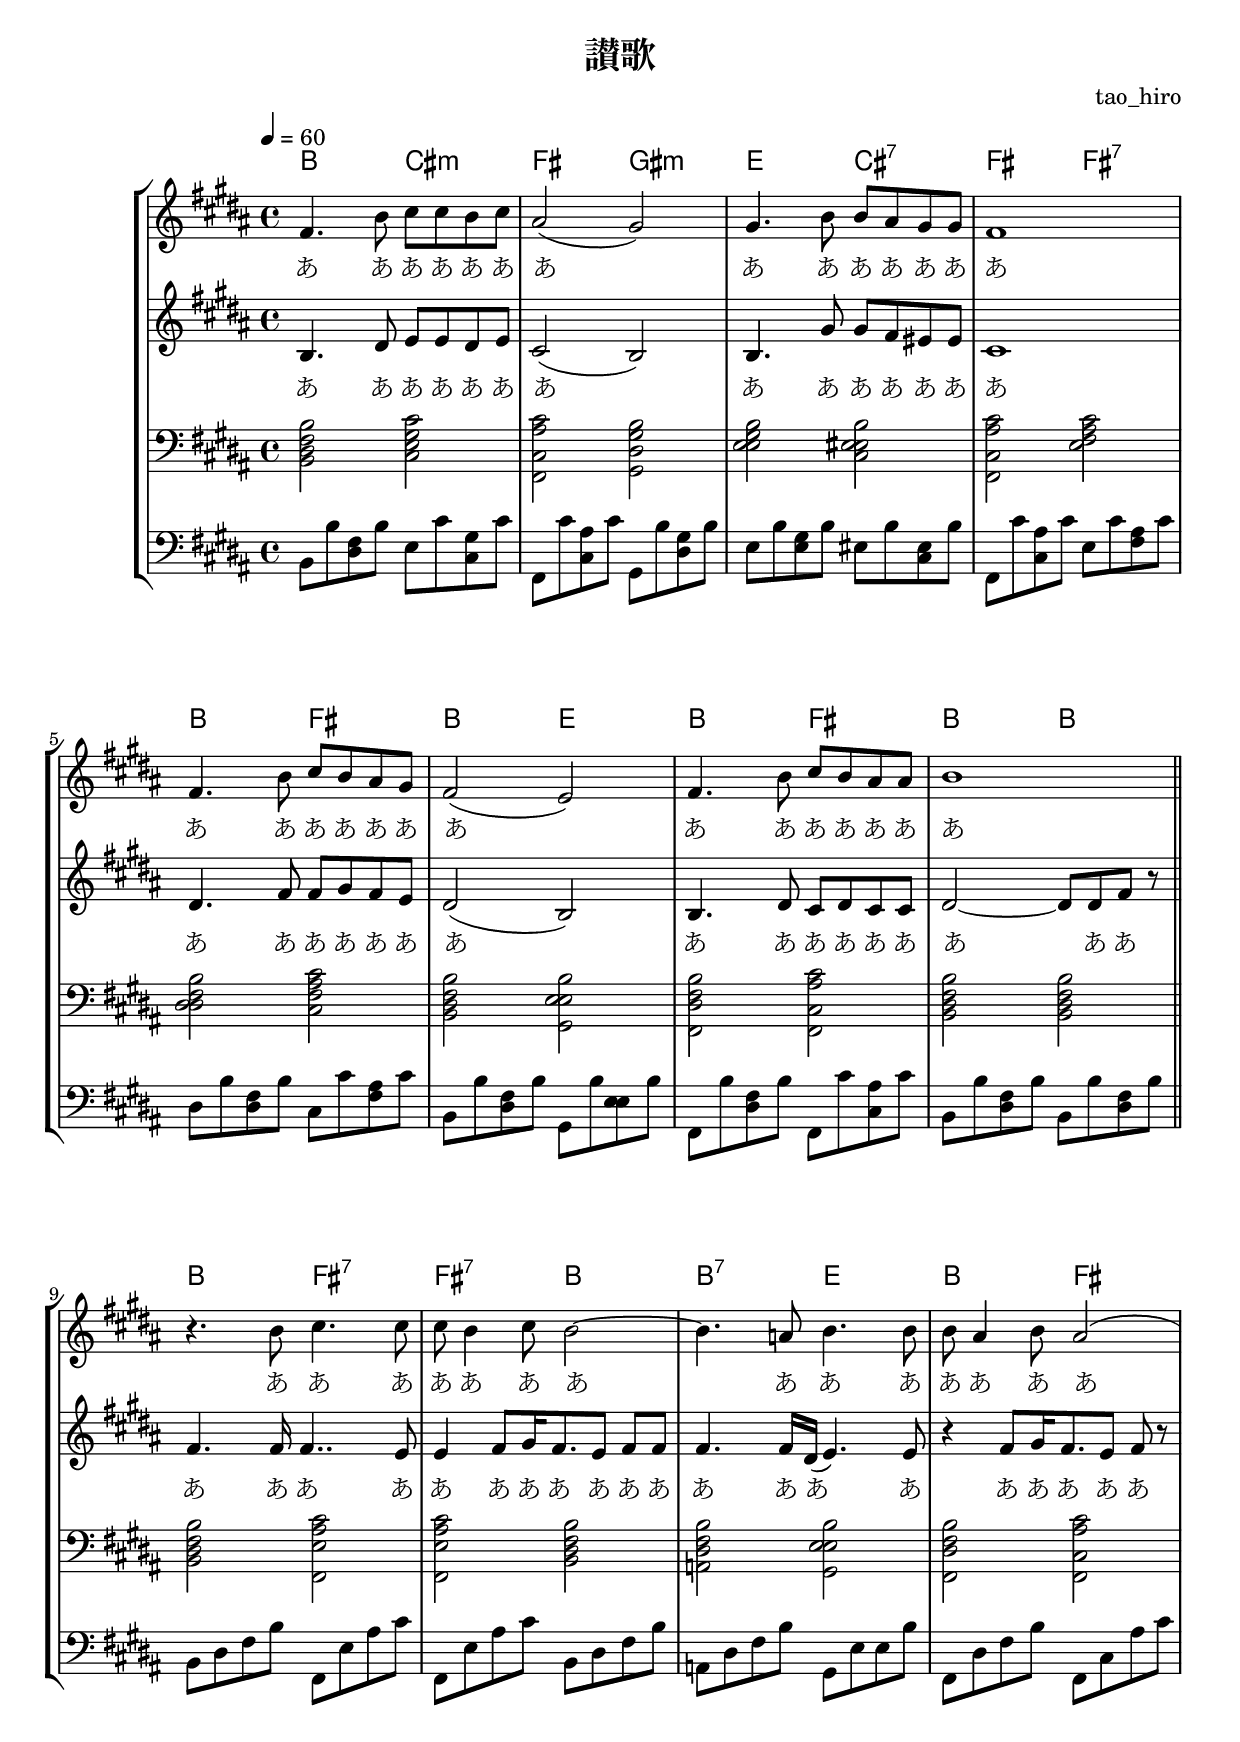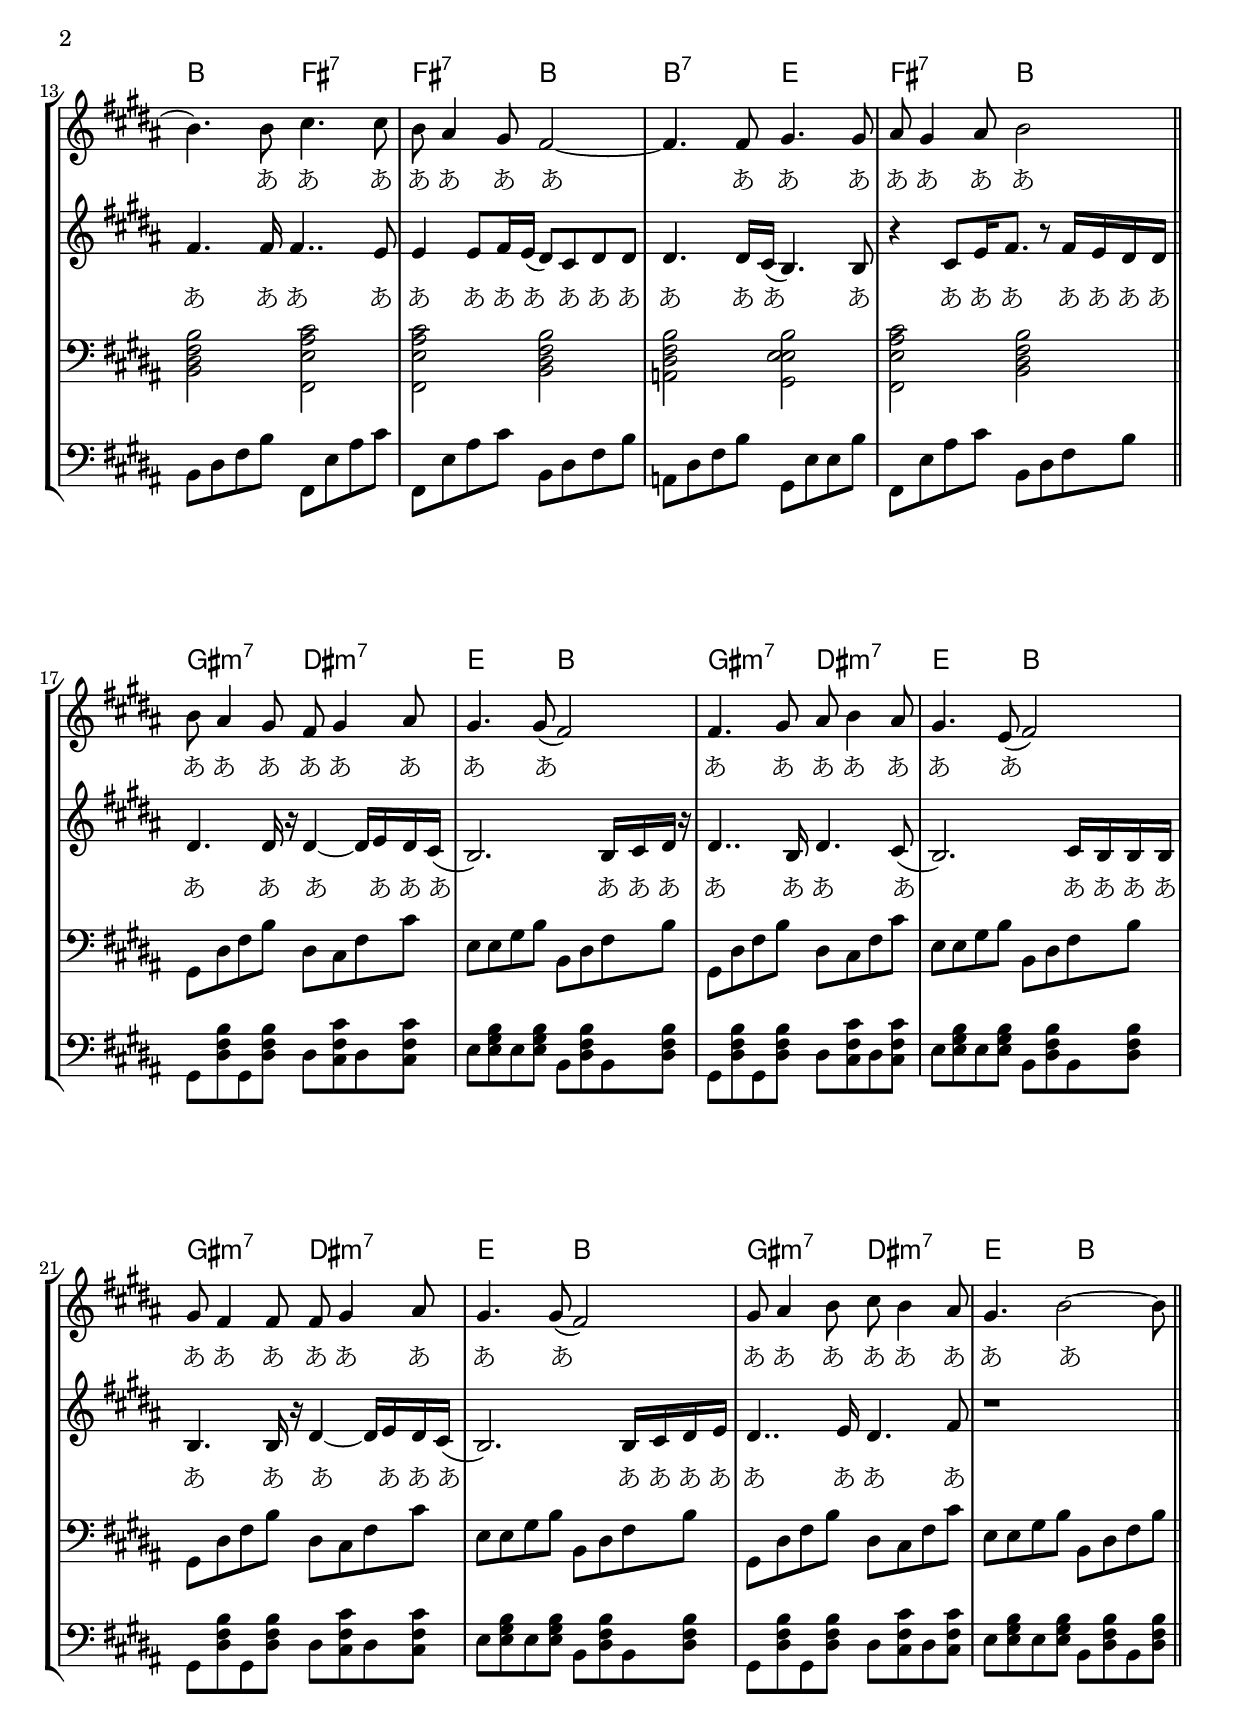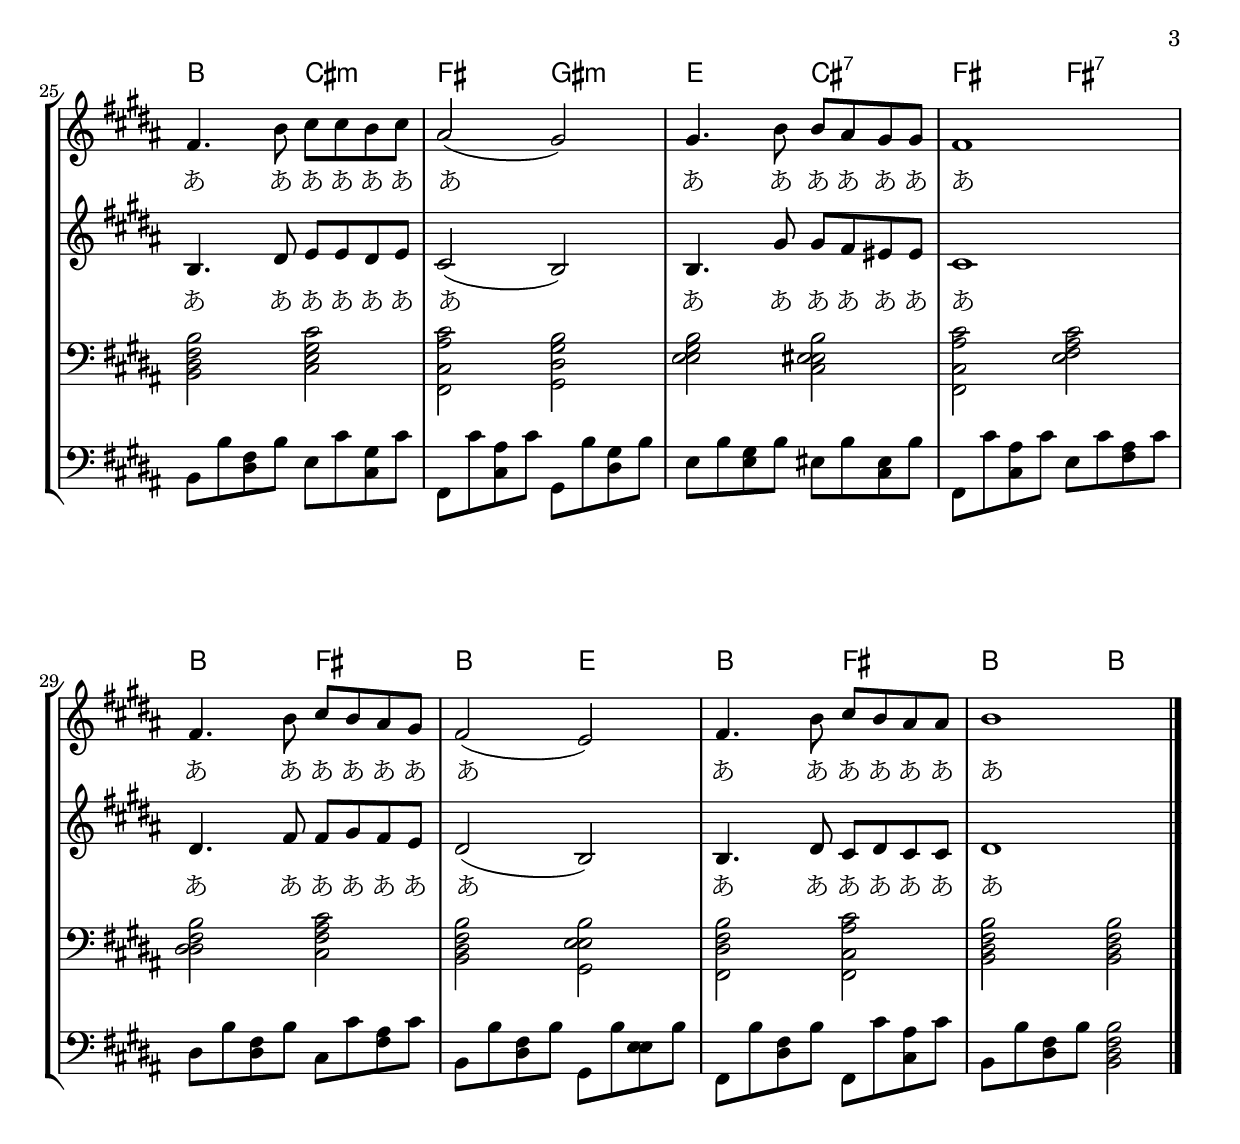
\version "2.12.1"

\header {
	title = \markup {讃歌}
	composer = \markup \center-column {tao_hiro}
}

harmony = \chordmode {
	b2 cis:m fis gis:m e cis:7 fis fis:7 b fis b e b fis b b 

	b fis:7 fis:7 b b:7 e b fis b fis:7 fis:7 b b:7 e fis:7 b 

	gis:min7 dis:min7 e b gis:min7 dis:min7 e b gis:min7 dis:min7 e b gis:min7 dis:min7 e b 

	b cis:m fis gis:m e cis:7 fis fis:7 b fis b e b fis b b 
}

melody = {
	\set Staff.midiInstrument = #"Ocarina"
		\key b \major
	\tempo 4 = 60
fis'4.  b'8  cis''8  cis''8  b'8  cis''8 
	ais'2  (gis'2) 
	gis'4.  b'8  b'8  ais'8  gis'8  gis'8 
	fis'1 
	fis'4.  b'8  cis''8  b'8  ais'8  gis'8 
	fis'2  (e'2) 
	fis'4.  b'8  cis''8  b'8  ais'8  ais'8 
	b'1
	\set Staff.midiInstrument = #"Soprano Sax"
	r4. b'8  cis''4.  cis''8 
	cis''8  b'4  cis''8  b'2~ 
	b'4.  a'8  b'4.  b'8 
	b'8  ais'4  b'8  ais'2 
	(b'4.)  b'8  cis''4.  cis''8 
	b'8  ais'4  gis'8  fis'2~ 
	fis'4.  fis'8  gis'4.  gis'8 
	ais'8  gis'4  ais'8  b'2
	\set Staff.midiInstrument = #"Oboe"
	 b'8  ais'4  gis'8  fis'8  gis'4  ais'8 
	gis'4.  gis'8  (fis'2) 
	fis'4.  gis'8  ais'8  b'4  ais'8 
	gis'4.  e'8  (fis'2) 
	gis'8  fis'4  fis'8  fis'8  gis'4  ais'8 
	gis'4.  gis'8  (fis'2) 
	gis'8  ais'4  b'8  cis''8  b'4  ais'8 
	gis'4.  b'2~b'8
	\set Staff.midiInstrument = #"Ocarina"
	fis'4.  b'8  cis''8  cis''8  b'8  cis''8 
	ais'2  (gis'2) 
	gis'4.  b'8  b'8  ais'8  gis'8  gis'8 
	fis'1 
	fis'4.  b'8  cis''8  b'8  ais'8  gis'8 
	fis'2  (e'2) 
	fis'4.  b'8  cis''8  b'8  ais'8  ais'8 
	b'1
	\bar "|."
}

words = \lyricmode {
	あ  あ  あ  あ  あ  あ  あ  あ  あ  あ  あ  あ  あ  あ  あ  あ  あ  あ  あ  あ  あ  あ  あ  あ  あ  あ  あ  あ  
	あ  あ  あ  あ  あ  あ  あ  あ  あ  あ  あ  あ  あ  あ  あ  あ  あ  あ  あ  あ  あ  あ  あ  あ  あ  あ  あ  あ  
	あ  あ  あ  あ  あ  あ  あ  あ  あ  あ  あ  あ  あ  あ  あ  あ  あ  あ  あ  あ  あ  あ  あ  あ  あ  あ  あ  あ  あ  あ  あ  
	あ  あ  あ  あ  あ  あ  あ  あ  あ  あ  あ  あ  あ  あ  あ  あ  あ  あ  あ  あ  あ  あ  あ  あ  あ  あ  あ  あ  
}

secondmelody = {
	\set Staff.midiInstrument = #"Ocarina"
		\key b \major
	\tempo 4 = 60
b4.  dis'8  e'8  e'8  dis'8  e'8 
	cis'2  (b2) 
	b4.  gis'8  gis'8  fis'8  eis'8  eis'8 
	cis'1 
	dis'4.  fis'8  fis'8  gis'8  fis'8  e'8 
	dis'2  (b2) 
	b4.  dis'8  cis'8  dis'8  cis'8  cis'8 
	dis'2~dis'8  	\set Staff.midiInstrument = #"Bassoon"
	dis'8  fis'8  r8 
	fis'4.  fis'16  fis'4..  e'8 
	e'4  fis'8  gis'16  fis'8.  e'8  fis'8  fis'8 
	fis'4.  fis'16  dis'16  (e'4.)  e'8 
	r4  fis'8  gis'16  fis'8.  e'8  fis'8  r8 
	fis'4.  fis'16  fis'4..  e'8 
	e'4  e'8  fis'16  e'16  (dis'8)  cis'8  dis'8  dis'8 
	dis'4.  dis'16  cis'16  (b4.)  b8 
	r4  cis'8  e'16  fis'8.  	r8 	\set Staff.midiInstrument = #"Violin"
	fis'16  e'16  dis'16  dis'16 
	dis'4.  dis'16  r16  dis'4~dis'16  e'16  dis'16  cis'16 
	(b2.)  b16  cis'16  dis'16  r16 
	dis'4..  b16  dis'4.  cis'8 
	(b2.)  cis'16  b16  b16  b16 
	b4.  b16  r16  dis'4~dis'16  e'16  dis'16  cis'16 
	(b2.)  b16  cis'16  dis'16  e'16 
	dis'4..  e'16  dis'4.  fis'8
	r1 	\set Staff.midiInstrument = #"Ocarina"
	b4.  dis'8  e'8  e'8  dis'8  e'8 
	cis'2  (b2) 
	b4.  gis'8  gis'8  fis'8  eis'8  eis'8 
	cis'1 
	dis'4.  fis'8  fis'8  gis'8  fis'8  e'8 
	dis'2  (b2) 
	b4.  dis'8  cis'8  dis'8  cis'8  cis'8 
	dis'1
	\bar "|."
}

secondwords = \lyricmode {
	あ  あ  あ  あ  あ  あ  あ  あ  あ  あ  あ  あ  あ  あ  あ  あ  あ  あ  あ  あ  あ  あ  あ  あ  あ  あ  あ  あ  
	あ  あ  あ  あ  あ  あ  あ  あ  あ  あ  あ  あ  あ  あ  あ  あ  あ  あ  あ  あ  あ  あ  あ  あ  あ  あ  あ  あ  あ  あ  あ  あ  あ  あ  あ  あ  あ  あ  あ  あ  
	あ  あ  あ  あ  あ  あ  あ  あ  あ  あ  あ  あ  あ  あ  あ  あ  あ  あ  あ  あ  あ  あ  あ  あ  あ  あ  あ  あ  あ  あ  あ  あ  あ  あ  あ  
	あ  あ  あ  あ  あ  あ  あ  あ  あ  あ  あ  あ  あ  あ  あ  あ  あ  あ  あ  あ  あ  あ  あ  あ  あ  あ  あ  あ  
}

tempochange = {
	\tempo 4 = 60
	r1 | r1 | r1 | r1 | r1 | r1 | r1 | r1 \bar "||"
	\tempo 4 = 60
	r1 | r1 | r1 | r1 | r1 | r1 | r1 | r1 \bar "||"
	\tempo 4 = 60
	r1 | r1 | r1 | r1 | r1 | r1 | r1 | r1 \bar "||"
	\tempo 4 = 60
	r1 | r1 | r1 | r1 | r1 | r1 | r1 | r1 \bar "|."
}

mainacc = {
	\clef bass
	\set Staff.midiInstrument = #"Honky-tonk"
	\key b \major
	\tempo 4 = 60
	<b, dis fis b>2
	<e cis gis cis'>2
	<fis, cis ais cis'>2
	<gis, dis gis b>2
	<e e gis b>2
	<eis cis eis b>2
	<fis, cis ais cis'>2
	<e fis ais cis'>2
	<dis dis fis b>2
	<cis fis ais cis'>2
	<b, dis fis b>2
	<gis, e e b>2
	<fis, dis fis b>2
	<fis, cis ais cis'>2
	<b, dis fis b>2
	<b, dis fis b>2
	\bar "||"

	\set Staff.midiInstrument = #"Acoustic Guitar (nylon)"
	<b, dis fis b>2
	<fis, e ais cis'>2
	<fis, e ais cis'>2
	<b, dis fis b>2
	<a, dis fis b>2
	<gis, e e b>2
	<fis, dis fis b>2
	<fis, cis ais cis'>2
	<b, dis fis b>2
	<fis, e ais cis'>2
	<fis, e ais cis'>2
	<b, dis fis b>2
	<a, dis fis b>2
	<gis, e e b>2
	<fis, e ais cis'>2
	<b, dis fis b>2
	\bar "||"

	\set Staff.midiInstrument = #"orchestral strings"
	gis,8 dis8 fis8 b8
	dis8 cis8 fis8 cis'8
	e8 e8 gis8 b8
	b,8 dis8 fis8 b8
	gis,8 dis8 fis8 b8
	dis8 cis8 fis8 cis'8
	e8 e8 gis8 b8
	b,8 dis8 fis8 b8
	gis,8 dis8 fis8 b8
	dis8 cis8 fis8 cis'8
	e8 e8 gis8 b8
	b,8 dis8 fis8 b8
	gis,8 dis8 fis8 b8
	dis8 cis8 fis8 cis'8
	e8 e8 gis8 b8
	b,8 dis8 fis8 b8
	\bar "||"

	\set Staff.midiInstrument = #"Honky-tonk"
	<b, dis fis b>2
	<e cis gis cis'>2
	<fis, cis ais cis'>2
	<gis, dis gis b>2
	<e e gis b>2
	<eis cis eis b>2
	<fis, cis ais cis'>2
	<e fis ais cis'>2
	<dis dis fis b>2
	<cis fis ais cis'>2
	<b, dis fis b>2
	<gis, e e b>2
	<fis, dis fis b>2
	<fis, cis ais cis'>2
	<b, dis fis b>2
	<b, dis fis b>2
	\bar "|."
}

subacc = {
	\clef bass
	\set Staff.midiInstrument = #"Bright Acoustic"
	\key b \major
	\tempo 4 = 60
	b,8 b <dis fis> b
	e8 cis' <cis gis> cis'
	fis,8 cis' <cis ais> cis'
	gis,8 b <dis gis> b
	e8 b <e gis> b
	eis8 b <cis eis> b
	fis,8 cis' <cis ais> cis'
	e8 cis' <fis ais> cis'
	dis8 b <dis fis> b
	cis8 cis' <fis ais> cis'
	b,8 b <dis fis> b
	gis,8 b <e e> b
	fis,8 b <dis fis> b
	fis,8 cis' <cis ais> cis'
	b,8 b <dis fis> b
	b,8 b <dis fis> b
	\bar "||"

	\set Staff.midiInstrument = #"Church organ"
	b,8 dis8 fis8 b8
	fis,8 e8 ais8 cis'8
	fis,8 e8 ais8 cis'8
	b,8 dis8 fis8 b8
	a,8 dis8 fis8 b8
	gis,8 e8 e8 b8
	fis,8 dis8 fis8 b8
	fis,8 cis8 ais8 cis'8
	b,8 dis8 fis8 b8
	fis,8 e8 ais8 cis'8
	fis,8 e8 ais8 cis'8
	b,8 dis8 fis8 b8
	a,8 dis8 fis8 b8
	gis,8 e8 e8 b8
	fis,8 e8 ais8 cis'8
	b,8 dis8 fis8 b8
	\bar "||"

	\set Staff.midiInstrument = #"English Horn"
	gis,8 <dis fis b> gis, <dis fis b>
	dis8 <cis fis cis'> dis <cis fis cis'>
	e8 <e gis b> e <e gis b>
	b,8 <dis fis b> b, <dis fis b>
	gis,8 <dis fis b> gis, <dis fis b>
	dis8 <cis fis cis'> dis <cis fis cis'>
	e8 <e gis b> e <e gis b>
	b,8 <dis fis b> b, <dis fis b>
	gis,8 <dis fis b> gis, <dis fis b>
	dis8 <cis fis cis'> dis <cis fis cis'>
	e8 <e gis b> e <e gis b>
	b,8 <dis fis b> b, <dis fis b>
	gis,8 <dis fis b> gis, <dis fis b>
	dis8 <cis fis cis'> dis <cis fis cis'>
	e8 <e gis b> e <e gis b>
	b,8 <dis fis b> b, <dis fis b>
	\bar "||"

	\set Staff.midiInstrument = #"Bright Acoustic"
	b,8 b <dis fis> b
	e8 cis' <cis gis> cis'
	fis,8 cis' <cis ais> cis'
	gis,8 b <dis gis> b
	e8 b <e gis> b
	eis8 b <cis eis> b
	fis,8 cis' <cis ais> cis'
	e8 cis' <fis ais> cis'
	dis8 b <dis fis> b
	cis8 cis' <fis ais> cis'
	b,8 b <dis fis> b
	gis,8 b <e e> b
	fis,8 b <dis fis> b
	fis,8 cis' <cis ais> cis'
	b,8 b <dis fis> b
	<b, dis fis b>2
	\bar "|."
}

percA = {
	\drummode {
	cymr4 cymr4 cymr4 cymr4  |cymr4 cymr8 cymr16 cymr16 cymr4 cymr4  |cymr4 cymr4 cymr4 cymr4  |cymr4 cymr2.  |cymr4 cymr4 cymr4 cymr4  |cymr4 cymr8 cymr16 cymr16 cymr4 cymr4  |cymr4 cymr4 cymr4 cymr4  |cymr4 cymr2.  \bar "||"
	cymr4 cymr4 cymr4 cymr4  |cymr4 cymr8 cymr16 cymr16 cymr4 cymr4  |cymr4 cymr4 cymr4 cymr4  |cymr4 cymr2.  |cymr4 cymr4 cymr4 cymr4  |cymr4 cymr8 cymr16 cymr16 cymr4 cymr4  |cymr4 cymr4 cymr4 cymr4  |cymr4 cymr2.  \bar "||"
	r1  |r1  |r1  |r1  |r1  |r1  |r1  |r2 r8 hho4 hho8  \bar "||"
	r1  |r2. hho4  |r1  |r2. hho4  |r1  |r2. hho4  |r1  |r2. hho4  \bar "|."
	}
}

percB = {
	\drummode {
	r2 sn2  |r2 sn2  |r2 sn2  |r8 sn8 sn2.  |r2 sn2  |r2 sn2  |r2 sn2  |r8 sn8 sn2.  \bar "||"
	r2 sn2  |r2 sn2  |r2 sn2  |r8 sn8 sn2.  |r2 sn2  |r2 sn2  |r2 sn2  |r8 sn8 sn2.  \bar "||"
	r4. hhp2 hhp8  |r4. hhp2 hhp8  |r4. hhp2 hhp8  |r4. hhp2 hhp8  |r4. hhp2 hhp8  |r4. hhp2 hhp8  |r4. hhp2 hhp8  |hhp4 hhp4 hhp4 hhp4  \bar "||"
	r16 hhp16 hhp8 hhp16 hhp8 hhp2 r16  |r16 hhp16 hhp8 hhp16 hhp8 hhp2 r16  |r16 hhp16 hhp8 hhp16 hhp8 hhp2 r16  |r16 hhp16 hhp8 hhp16 hhp8 hhp2 r16  |r16 hhp16 hhp8 hhp16 hhp8 hhp2 r16  |r16 hhp16 hhp8 hhp16 hhp8 hhp2 r16  |r16 hhp16 hhp8 hhp16 hhp8 hhp2 r16  |r16 hhp16 hhp8 hhp16 hhp8 hhp2 hhp16  \bar "|."
	}
}

percC = {
	\drummode {
	bd2. r8 bd8  |bd2. r8 bd8  |bd2. r8 bd8  |bd4. bd8 bd4. bd8  |bd2. r8 bd8  |bd2. r8 bd8  |bd2. r8 bd8  |bd2 r8 bd4.  \bar "||"
	bd2. r8 bd8  |bd2. r8 bd8  |bd2. r8 bd8  |bd4. bd8 bd4. bd8  |bd2. r8 bd8  |bd2. r8 bd8  |bd2. r8 bd8  |bd2 r8 bd4.  \bar "||"
	hh4 hh4 hh4 hh4  |hh4 hh4 hh4 hh4  |hh4 hh4 hh4 hh4  |hh4 hh4 hh4 hh4  |hh4 hh4 hh4 hh4  |hh4 hh4 hh4 hh4  |hh4 hh4 hh4 hh4  |r4. hh2 r8  \bar "||"
	hh8. hh8. hh2 r8  |hh8. hh8. hh2 hh8  |hh8. hh8. hh2 r8  |hh8. hh8. hh2 hh8  |hh8. hh8. hh2 r8  |hh8. hh8. hh2 hh8  |hh8. hh8. hh2 r8  |hh8. hh8. hh4 hh4 hh8  \bar "|."
	}
}

percD = {
	\drummode {
	r1 |r1 |r1 |r2 r8 tommh8 tommh4  |r1 |r1 |r1 |r8. tommh8. tommh2 r8  \bar "||"
	r1 |r1 |r1 |r2 r8 tommh8 tommh4  |r1 |r1 |r1 |r8. tommh8. tommh2 r8  \bar "||"
	bd2. r8 bd8  |bd8. bd8. bd2 bd8  |bd2. r8 bd8  |bd8. bd8. bd2 bd8  |bd2. r8 bd8  |bd8. bd8. bd2 bd8  |bd2. r8 bd8  |bd8. bd4. r16 bd4 bd8  \bar "||"
	r2 ss2  |r2 ss2  |r2 ss2  |r2 ss2  |r2 ss2  |r2 ss2  |r2 ss2  |r2 ss2  \bar "|."
	}
}

percE = {
	\drummode {
	r1 |r1 |r1 |r2. r8 toml8  |r1 |r1 |r1 |r2. toml8 toml8  \bar "||"
	r1 |r1 |r1 |r2. r8 toml8  |r1 |r1 |r1 |r2. toml8 toml8  \bar "||"
	r1 | r1 | r1 | r1 | r1 | r1 | r1 | r1 \bar "||"
	bd2 r8 bd4 bd8  |bd4. bd4 bd4 bd8  |bd2 r8 bd4 bd8  |bd4. bd4 bd4 bd8  |bd2 r8 bd4 bd8  |bd4. bd4 bd4 bd8  |bd2 r8 bd4 bd8  |bd4. bd4 bd4.  \bar "|."
	}
}

percF = {
	\drummode {
	r1 |r1 |r1 |r1 |r1 |r1 |r1 |hho1  \bar "||"
	r1 |r1 |r1 |r1 |r1 |r1 |r1 |hho1  \bar "||"
	r1 | r1 | r1 | r1 | r1 | r1 | r1 | r1 \bar "||"
	r1 | r1 | r1 | r1 | r1 | r1 | r1 | r1 \bar "|."
	}
}

\score {
	<<
		\new StaffGroup <<
			\new ChordNames {\harmony}
			\new Voice = "melody" {\melody}
			\new Lyrics \lyricsto "melody" \words
			\new Voice = "secondmelody" {\secondmelody}
			\new Lyrics \lyricsto "secondmelody" \secondwords
			\new Staff = "mainacc" {\mainacc}
			\new Staff = "subacc" {\subacc}
		>>
	>>
	\layout { }
}
